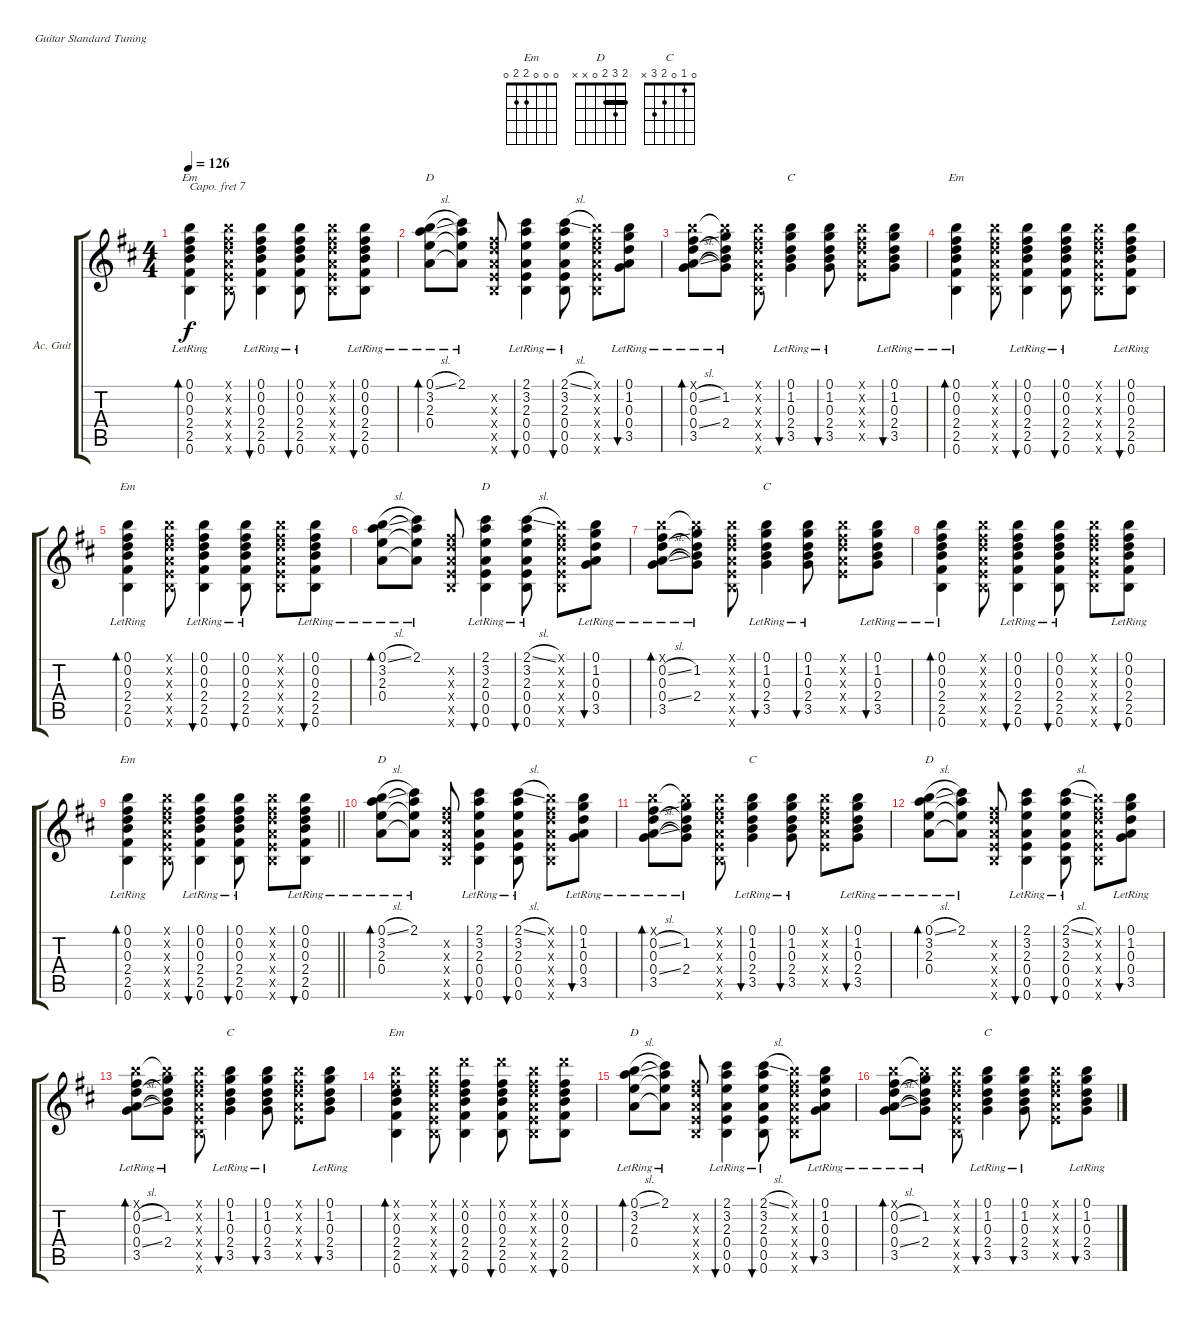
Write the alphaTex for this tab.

\bracketExtendMode groupsimilarinstruments
\firstSystemTrackNameOrientation horizontal
\otherSystemsTrackNameOrientation horizontal
\track ("Acoustic Guitar" "Ac. Guit") {instrument acousticguitarnylon}
\staff {score tabs}
\capo 7
\tuning (E4 B3 G3 D3 A2 E2)
\chord ("Em" 0 0 0 2 2 0)
\chord ("D" 2 3 2 0 x x) {barre 2}
\chord ("C" 0 1 0 2 3 x)
\ts (4 4)
\tempo 126
\clef g2
\ks d
(0.1{lr} 0.2 0.3 2.4 2.5 0.6).4{bd 60 ch "Em" dy f} (0.1{x} 0.2{x} 0.3{x} 0.4{x} 0.5{x} 0.6{x}).8 (0.1{lr} 0.2{lr} 0.3{lr} 2.4{lr} 2.5{lr} 0.6{lr}).4{bu 60} (0.1{lr} 0.2{lr} 0.3 2.4{lr} 2.5{lr} 0.6{lr}).8{bu 60} (0.1{x} 0.2{x} 0.3{x} 0.4{x} 0.5{x} 0.6{x}).8 (0.1{lr} 0.2{lr} 0.3 2.4{lr} 2.5{lr} 0.6{lr}).8{bu 60} |
(0.1{sl lr} 3.2 2.3 0.4).8{bd 59 ch "D"} (2.1{lr} 3.2{lr t} 2.3{lr t} 0.4{t}).8 (0.2{x} 0.3{x} 0.4{x} 0.5{x} 0.6{x}).8 (3.2{lr} 2.3{lr} 0.4{lr} 0.5{lr} 0.6{lr} 2.1).4{bu 60} (2.1{sl lr} 2.3{lr} 0.4{lr} 0.5{lr} 0.6{lr} 3.2).8{bu 60} (0.1{x} 0.2{x} 0.3{x} 0.4{x} 0.5{x} 0.6{x}).8 (0.1{lr} 1.2 0.3{lr} 0.4{lr} 3.5{lr}).8{bu 60} |
\scale
0.3829 (0.1{x} 0.2{sl} 0.3{lr} 0.4{sl lr} 3.5{lr}).8{bd 59} (0.1{x t} 1.2{lr} 0.3{lr t} 2.4{lr} 3.5{lr t}).8 (0.1{x} 0.2{x} 0.3{x} 0.4{x} 0.5{x} 0.6{x}).8 (0.1{lr} 1.2{lr} 0.3{lr} 2.4{lr} 3.5{lr}).4{bu 60 ch "C"} (0.1{lr} 1.2{lr} 0.3{lr} 2.4{lr} 3.5{lr}).8{bu 60} (0.1{x} 0.2{x} 0.3{x} 0.4{x} 0.5{x}).8 (0.1{lr} 1.2{lr} 0.3{lr} 2.4{lr} 3.5{lr}).8{bu 59} |
\scale
0.294983 (0.1{lr} 0.2 0.3 2.4 2.5 0.6).4{bd 60 ch "Em"} (0.1{x} 0.2{x} 0.3{x} 0.4{x} 0.5{x} 0.6{x}).8 (0.1{lr} 0.2{lr} 0.3{lr} 2.4{lr} 2.5{lr} 0.6{lr}).4{bu 60} (0.1{lr} 0.2{lr} 0.3 2.4{lr} 2.5{lr} 0.6{lr}).8{bu 60} (0.1{x} 0.2{x} 0.3{x} 0.4{x} 0.5{x} 0.6{x}).8 (0.1{lr} 0.2{lr} 0.3 2.4{lr} 2.5{lr} 0.6{lr}).8{bu 60} |
\scale
0.321899 (0.1{lr} 0.2 0.3 2.4 2.5 0.6).4{bd 60 ch "Em"} (0.1{x} 0.2{x} 0.3{x} 0.4{x} 0.5{x} 0.6{x}).8 (0.1{lr} 0.2{lr} 0.3{lr} 2.4{lr} 2.5{lr} 0.6{lr}).4{bu 60} (0.1{lr} 0.2{lr} 0.3 2.4{lr} 2.5{lr} 0.6{lr}).8{bu 60} (0.1{x} 0.2{x} 0.3{x} 0.4{x} 0.5{x} 0.6{x}).8 (0.1{lr} 0.2{lr} 0.3 2.4{lr} 2.5{lr} 0.6{lr}).8{bu 60} |
\scale
0.634111 (0.1{sl lr} 3.2 2.3 0.4).8{bd 59} (2.1{lr} 3.2{lr t} 2.3{lr t} 0.4{t}).8 (0.2{x} 0.3{x} 0.4{x} 0.5{x} 0.6{x}).8 (3.2{lr} 2.3{lr} 0.4{lr} 0.5{lr} 0.6{lr} 2.1).4{bu 60 ch "D"} (2.1{sl lr} 2.3{lr} 0.4{lr} 0.5{lr} 0.6{lr} 3.2).8{bu 60} (0.1{x} 0.2{x} 0.3{x} 0.4{x} 0.5{x} 0.6{x}).8 (0.1{lr} 1.2 0.3{lr} 0.4{lr} 3.5{lr}).8{bu 60} |
\scale
0.365973 (0.1{x} 0.2{sl} 0.3{lr} 0.4{sl lr} 3.5{lr}).8{bd 59} (0.1{x t} 1.2{lr} 0.3{lr t} 2.4{lr} 3.5{lr t}).8 (0.1{x} 0.2{x} 0.3{x} 0.4{x} 0.5{x} 0.6{x}).8 (0.1{lr} 1.2{lr} 0.3{lr} 2.4{lr} 3.5{lr}).4{bu 60 ch "C"} (0.1{lr} 1.2{lr} 0.3{lr} 2.4{lr} 3.5{lr}).8{bu 60} (0.1{x} 0.2{x} 0.3{x} 0.4{x} 0.5{x}).8 (0.1{lr} 1.2{lr} 0.3{lr} 2.4{lr} 3.5{lr}).8{bu 59} |
\scale
0.364305 (0.1{lr} 0.2 0.3 2.4 2.5 0.6).4{bd 60} (0.1{x} 0.2{x} 0.3{x} 0.4{x} 0.5{x} 0.6{x}).8 (0.1{lr} 0.2{lr} 0.3{lr} 2.4{lr} 2.5{lr} 0.6{lr}).4{bu 60} (0.1{lr} 0.2{lr} 0.3 2.4{lr} 2.5{lr} 0.6{lr}).8{bu 60} (0.1{x} 0.2{x} 0.3{x} 0.4{x} 0.5{x} 0.6{x}).8 (0.1{lr} 0.2{lr} 0.3 2.4{lr} 2.5{lr} 0.6{lr}).8{bu 60} |
\scale
0.361541
\barLineRight lightlight
(0.1{lr} 0.2 0.3 2.4 2.5 0.6).4{bd 60 ch "Em"} (0.1{x} 0.2{x} 0.3{x} 0.4{x} 0.5{x} 0.6{x}).8 (0.1{lr} 0.2{lr} 0.3{lr} 2.4{lr} 2.5{lr} 0.6{lr}).4{bu 60} (0.1{lr} 0.2{lr} 0.3 2.4{lr} 2.5{lr} 0.6{lr}).8{bu 60} (0.1{x} 0.2{x} 0.3{x} 0.4{x} 0.5{x} 0.6{x}).8 (0.1{lr} 0.2{lr} 0.3 2.4{lr} 2.5{lr} 0.6{lr}).8{bu 60} |
\scale
0.274306 (0.1{sl lr} 3.2 2.3 0.4).8{bd 59 ch "D"} (2.1{lr} 3.2{lr t} 2.3{lr t} 0.4{t}).8 (0.2{x} 0.3{x} 0.4{x} 0.5{x} 0.6{x}).8 (3.2{lr} 2.3{lr} 0.4{lr} 0.5{lr} 0.6{lr} 2.1).4{bu 60} (2.1{sl lr} 2.3{lr} 0.4{lr} 0.5{lr} 0.6{lr} 3.2).8{bu 60} (0.1{x} 0.2{x} 0.3{x} 0.4{x} 0.5{x} 0.6{x}).8 (0.1{lr} 1.2 0.3{lr} 0.4{lr} 3.5{lr}).8{bu 60} |
(0.1{x} 0.2{sl} 0.3{lr} 0.4{sl lr} 3.5{lr}).8{bd 59} (0.1{x t} 1.2{lr} 0.3{lr t} 2.4{lr} 3.5{lr t}).8 (0.1{x} 0.2{x} 0.3{x} 0.4{x} 0.5{x} 0.6{x}).8 (0.1{lr} 1.2{lr} 0.3{lr} 2.4{lr} 3.5{lr}).4{bu 60 ch "C"} (0.1{lr} 1.2{lr} 0.3{lr} 2.4{lr} 3.5{lr}).8{bu 60} (0.1{x} 0.2{x} 0.3{x} 0.4{x} 0.5{x}).8 (0.1{lr} 1.2{lr} 0.3{lr} 2.4{lr} 3.5{lr}).8{bu 59} |
(0.1{sl lr} 3.2 2.3 0.4).8{bd 59 ch "D"} (2.1{lr} 3.2{lr t} 2.3{lr t} 0.4{t}).8 (0.2{x} 0.3{x} 0.4{x} 0.5{x} 0.6{x}).8 (3.2{lr} 2.3{lr} 0.4{lr} 0.5{lr} 0.6{lr} 2.1).4{bu 60} (2.1{sl lr} 2.3{lr} 0.4{lr} 0.5{lr} 0.6{lr} 3.2).8{bu 60} (0.1{x} 0.2{x} 0.3{x} 0.4{x} 0.5{x} 0.6{x}).8 (0.1{lr} 1.2 0.3{lr} 0.4{lr} 3.5{lr}).8{bu 60} |
(0.1{x} 0.2{sl} 0.3{lr} 0.4{sl lr} 3.5{lr}).8{bd 59} (0.1{x t} 1.2{lr} 0.3{lr t} 2.4{lr} 3.5{lr t}).8 (0.1{x} 0.2{x} 0.3{x} 0.4{x} 0.5{x} 0.6{x}).8 (0.1{lr} 1.2{lr} 0.3{lr} 2.4{lr} 3.5{lr}).4{bu 60 ch "C"} (0.1{lr} 1.2{lr} 0.3{lr} 2.4{lr} 3.5{lr}).8{bu 60} (0.1{x} 0.2{x} 0.3{x} 0.4{x} 0.5{x}).8 (0.1{lr} 1.2{lr} 0.3{lr} 2.4{lr} 3.5{lr}).8{bu 59} |
(0.1{x} 0.2{x} 0.3 2.4 2.5 0.6).4{bd 60 ch "Em"} (0.1{x} 0.2{x} 0.3{x} 0.4{x} 0.5{x} 0.6{x}).8 (3.1{x} 0.2 0.3 2.4 2.5 0.6).4{bu 60} (3.1{x} 0.2 0.3 2.4 2.5 0.6).8{bu 60} (0.1{x} 0.2{x} 0.3{x} 0.4{x} 0.5{x} 0.6{x}).8 (3.1{x} 0.2 0.3 2.4 2.5 0.6).8{bu 60} |
(0.1{sl lr} 3.2 2.3 0.4).8{bd 59 ch "D"} (2.1{lr} 3.2{lr t} 2.3{lr t} 0.4{t}).8 (0.2{x} 0.3{x} 0.4{x} 0.5{x} 0.6{x}).8 (3.2{lr} 2.3{lr} 0.4{lr} 0.5{lr} 0.6{lr} 2.1).4{bu 60} (2.1{sl lr} 2.3{lr} 0.4{lr} 0.5{lr} 0.6{lr} 3.2).8{bu 60} (0.1{x} 0.2{x} 0.3{x} 0.4{x} 0.5{x} 0.6{x}).8 (0.1{lr} 1.2 0.3{lr} 0.4{lr} 3.5{lr}).8{bu 60} |
(0.1{x} 0.2{sl} 0.3{lr} 0.4{sl lr} 3.5{lr}).8{bd 59} (0.1{x t} 1.2{lr} 0.3{lr t} 2.4{lr} 3.5{lr t}).8 (0.1{x} 0.2{x} 0.3{x} 0.4{x} 0.5{x} 0.6{x}).8 (0.1{lr} 1.2{lr} 0.3{lr} 2.4{lr} 3.5{lr}).4{bu 60 ch "C"} (0.1{lr} 1.2{lr} 0.3{lr} 2.4{lr} 3.5{lr}).8{bu 60} (0.1{x} 0.2{x} 0.3{x} 0.4{x} 0.5{x}).8 (0.1{lr} 1.2{lr} 0.3{lr} 2.4{lr} 3.5{lr}).8{bu 59}
